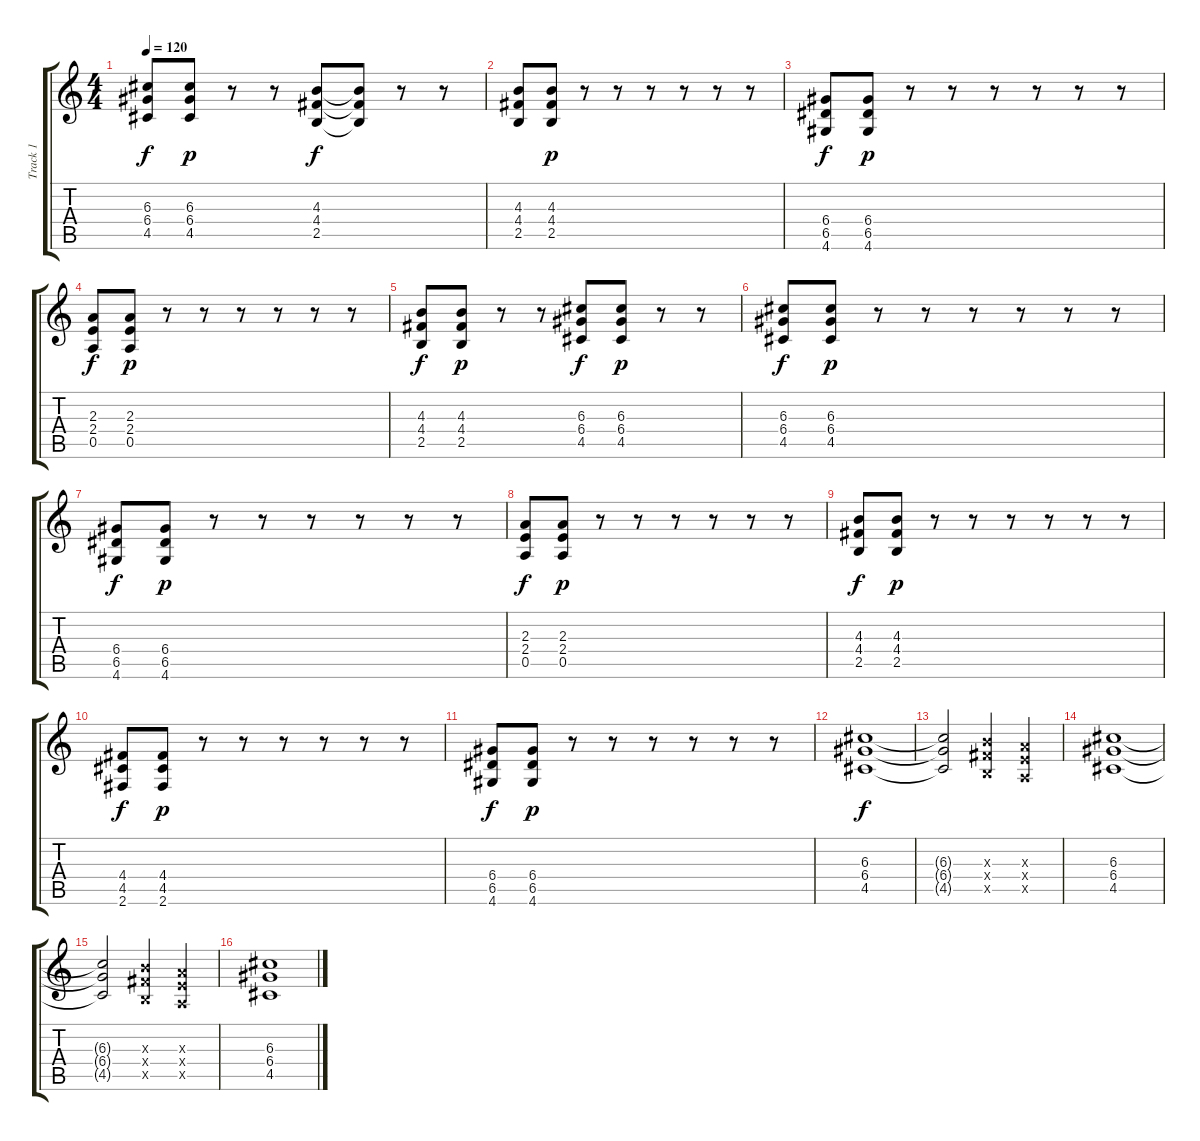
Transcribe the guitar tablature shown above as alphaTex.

\track ("Track 1" "Track 1") {instrument distortionguitar}
\staff {score tabs}
\tuning (E4 B3 G3 D3 A2 E2) {hide}
\ts (4 4)
\tempo 120
\clef g2
\ks c
(6.3 6.4 4.5).8{dy f} (6.3 6.4 4.5).8{dy p} r.8 r.8 (4.3 4.4 2.5).8{dy f} (4.3{t} 4.4{t} 2.5{t}).8 r.8 r.8 |
(4.3 4.4 2.5).8 (4.3 4.4 2.5).8{dy p} r.8 r.8 r.8 r.8 r.8 r.8 |
(6.4 6.5 4.6).8{dy f} (6.4 6.5 4.6).8{dy p} r.8 r.8 r.8 r.8 r.8 r.8 |
(2.3 2.4 0.5).8{dy f} (2.3 2.4 0.5).8{dy p} r.8 r.8 r.8 r.8 r.8 r.8 |
(4.3 4.4 2.5).8{dy f} (4.3 4.4 2.5).8{dy p} r.8 r.8 (6.3 6.4 4.5).8{dy f} (6.3 6.4 4.5).8{dy p} r.8 r.8 |
(6.3 6.4 4.5).8{dy f} (6.3 6.4 4.5).8{dy p} r.8 r.8 r.8 r.8 r.8 r.8 |
(6.4 6.5 4.6).8{dy f} (6.4 6.5 4.6).8{dy p} r.8 r.8 r.8 r.8 r.8 r.8 |
(2.3 2.4 0.5).8{dy f} (2.3 2.4 0.5).8{dy p} r.8 r.8 r.8 r.8 r.8 r.8 |
(4.3 4.4 2.5).8{dy f} (4.3 4.4 2.5).8{dy p} r.8 r.8 r.8 r.8 r.8 r.8 |
(4.4 4.5 2.6).8{dy f} (4.4 4.5 2.6).8{dy p} r.8 r.8 r.8 r.8 r.8 r.8 |
(6.4 6.5 4.6).8{dy f} (6.4 6.5 4.6).8{dy p} r.8 r.8 r.8 r.8 r.8 r.8 |
(6.3 6.4 4.5).1{dy f} |
(6.3{t} 6.4{t} 4.5{t}).2 (4.3{x} 4.4{x} 2.5{x}).4 (2.3{x} 2.4{x} 0.5{x}).4 |
(6.3 6.4 4.5).1 |
(6.3{t} 6.4{t} 4.5{t}).2 (4.3{x} 4.4{x} 2.5{x}).4 (2.3{x} 2.4{x} 0.5{x}).4 |
(6.3 6.4 4.5).1
